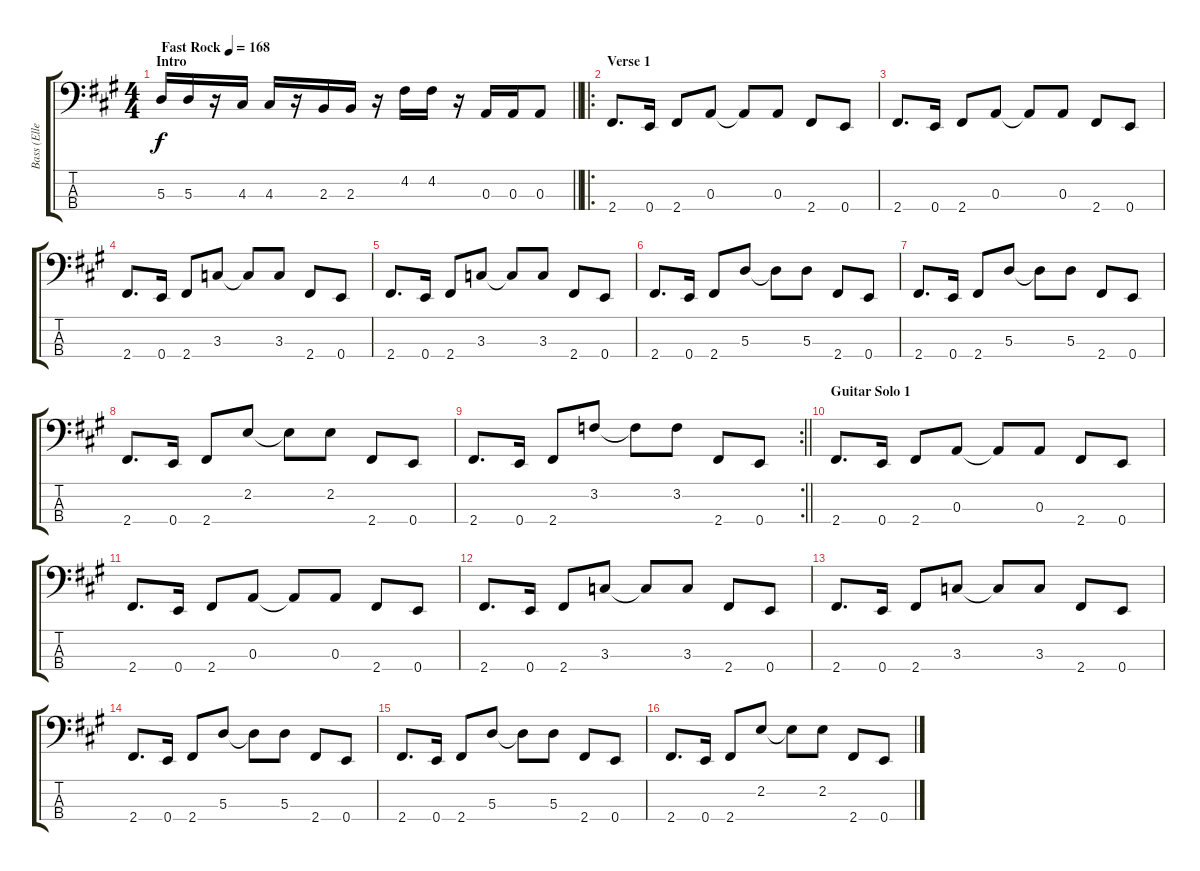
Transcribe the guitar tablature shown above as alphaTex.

\track ("Bass (Ellefson)" "Bass (Elle") {instrument electricbasspick}
\staff {score tabs}
\tuning (G2 D2 A1 E1) {hide}
\ts (4 4)
\section ("" "Intro")
\tempo (168 "Fast Rock")
\clef f4
\barLineRight lightlight
\ks a
5.3.16{dy f instrument electricbasspick} 5.3.16 r.16 4.3.16 4.3.16 r.16 2.3.16 2.3.16 r.16 4.2.16 4.2.16 r.16 0.3.16 0.3.16 0.3.8 |
\ro
\section ("" "Verse 1")
2.4.8{d} 0.4.16 2.4.8 0.3.8 0.3{t}.8 0.3.8 2.4.8 0.4.8 |
2.4.8{d} 0.4.16 2.4.8 0.3.8 0.3{t}.8 0.3.8 2.4.8 0.4.8 |
2.4.8{d} 0.4.16 2.4.8 3.3.8 3.3{t}.8 3.3.8 2.4.8 0.4.8 |
2.4.8{d} 0.4.16 2.4.8 3.3.8 3.3{t}.8 3.3.8 2.4.8 0.4.8 |
2.4.8{d} 0.4.16 2.4.8 5.3.8 5.3{t}.8 5.3.8 2.4.8 0.4.8 |
2.4.8{d} 0.4.16 2.4.8 5.3.8 5.3{t}.8 5.3.8 2.4.8 0.4.8 |
2.4.8{d} 0.4.16 2.4.8 2.2.8 2.2{t}.8 2.2.8 2.4.8 0.4.8 |
\rc 2
\barLineRight lightlight
2.4.8{d} 0.4.16 2.4.8 3.2.8 3.2{t}.8 3.2.8 2.4.8 0.4.8 |
\section ("" "Guitar Solo 1")
2.4.8{d} 0.4.16 2.4.8 0.3.8 0.3{t}.8 0.3.8 2.4.8 0.4.8 |
2.4.8{d} 0.4.16 2.4.8 0.3.8 0.3{t}.8 0.3.8 2.4.8 0.4.8 |
2.4.8{d} 0.4.16 2.4.8 3.3.8 3.3{t}.8 3.3.8 2.4.8 0.4.8 |
2.4.8{d} 0.4.16 2.4.8 3.3.8 3.3{t}.8 3.3.8 2.4.8 0.4.8 |
2.4.8{d} 0.4.16 2.4.8 5.3.8 5.3{t}.8 5.3.8 2.4.8 0.4.8 |
2.4.8{d} 0.4.16 2.4.8 5.3.8 5.3{t}.8 5.3.8 2.4.8 0.4.8 |
2.4.8{d} 0.4.16 2.4.8 2.2.8 2.2{t}.8 2.2.8 2.4.8 0.4.8
